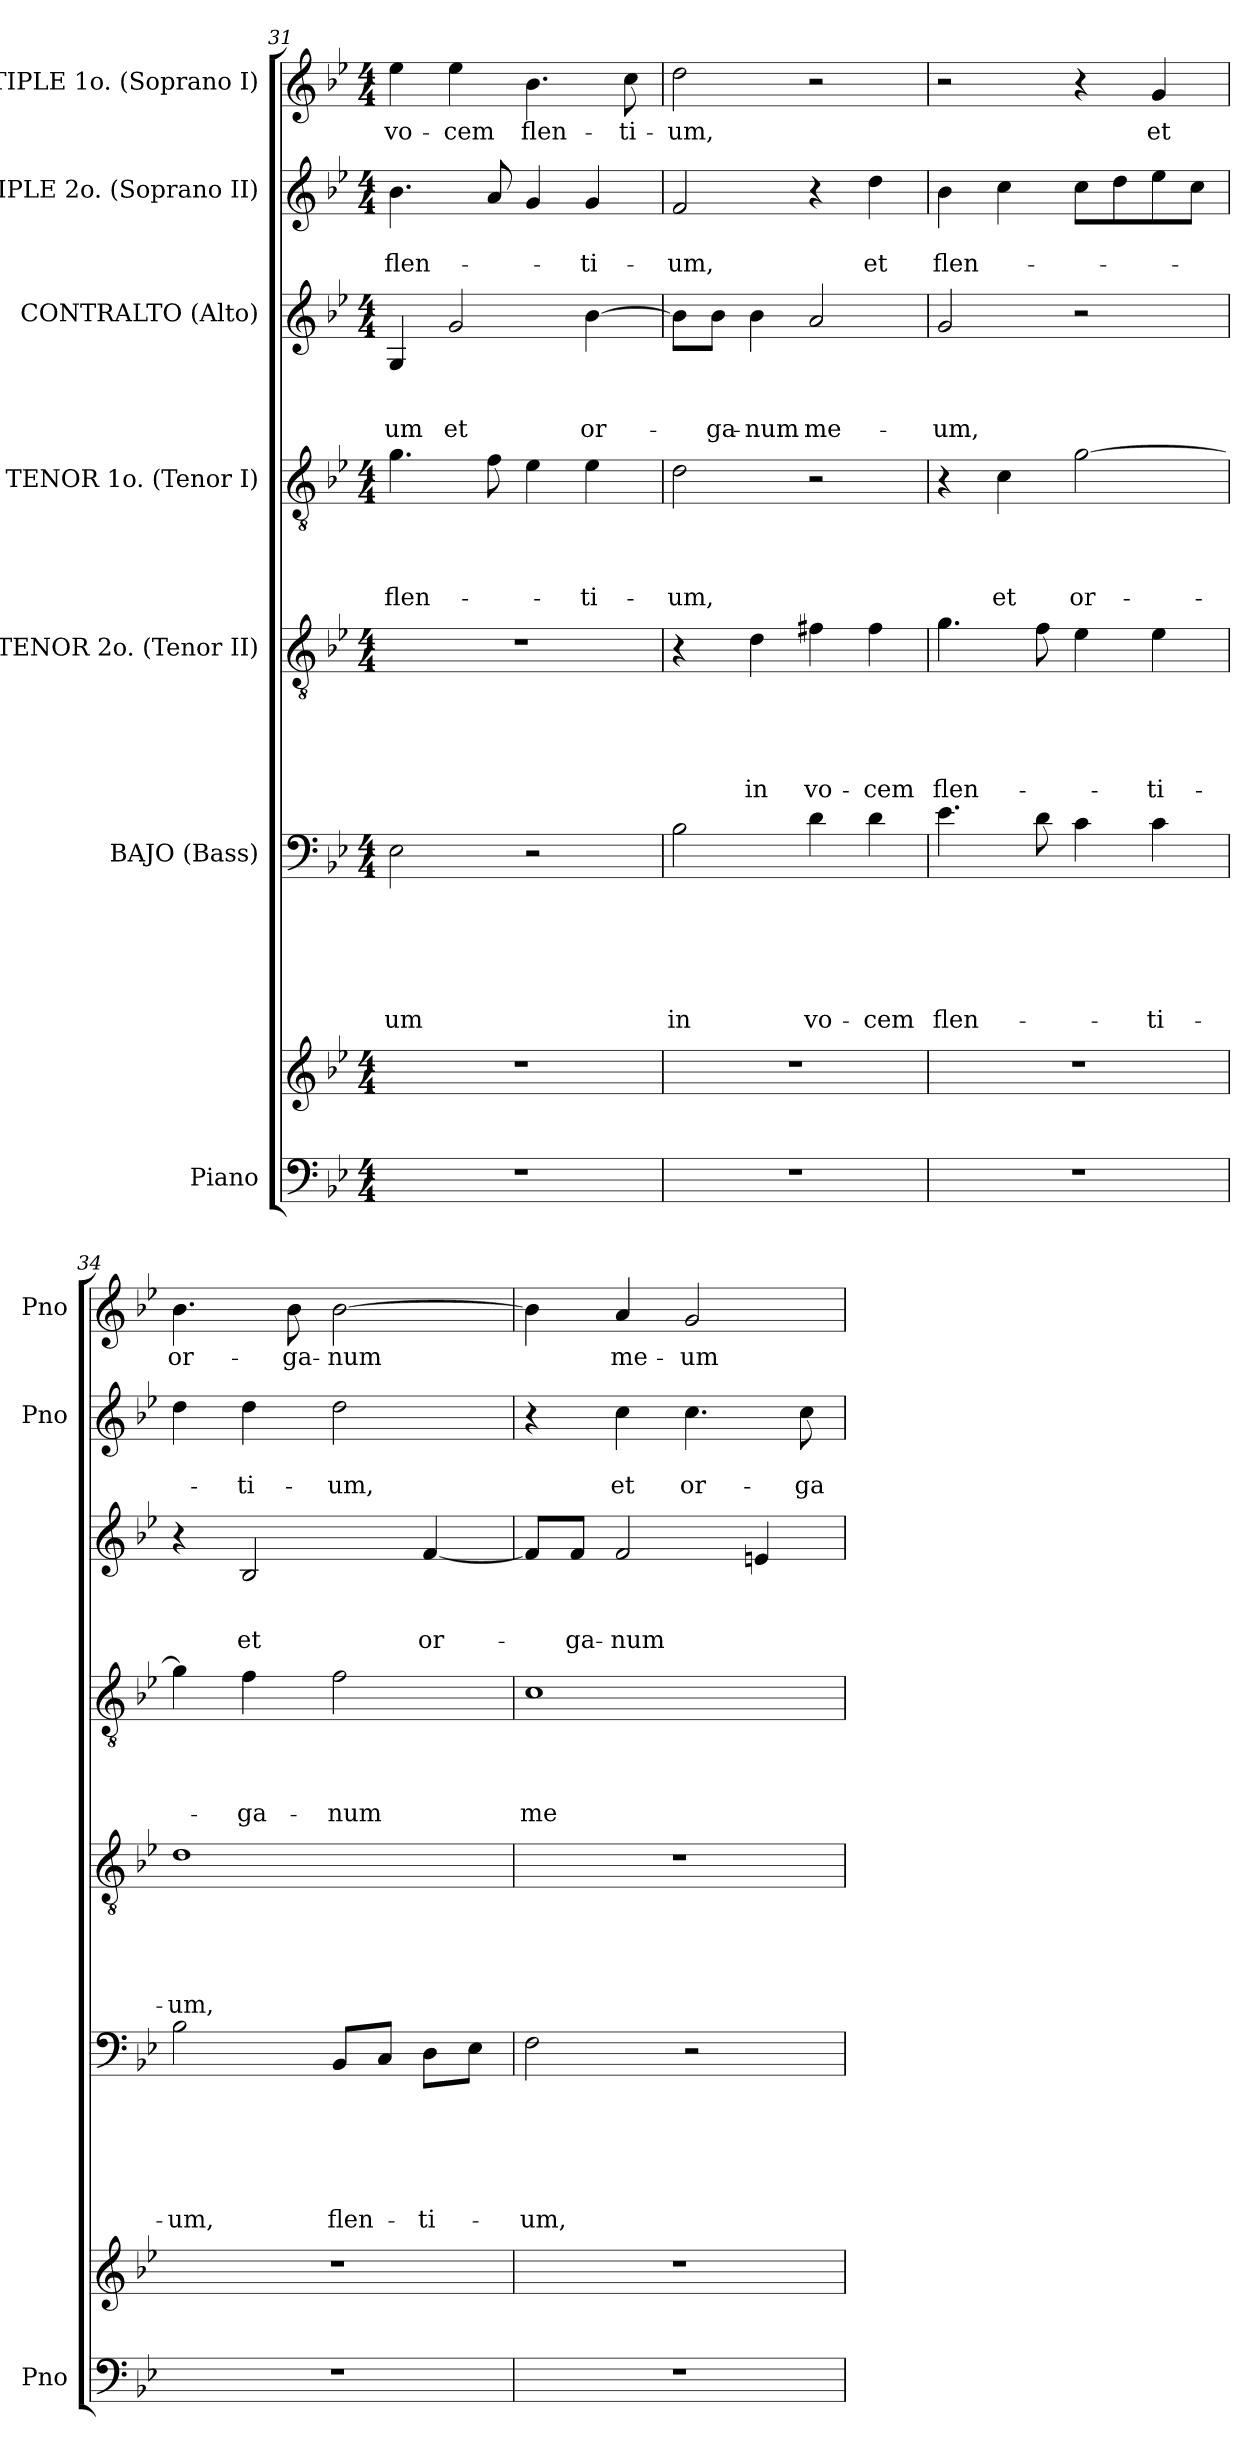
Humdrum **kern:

**kern	**kern	**kern	**text	**text	**text	**text	**text	**text	**kern	**text	**text	**text	**text	**text	**kern	**text	**text	**text	**text	**kern	**text	**text	**text	**kern	**text	**text	**kern	**text
*part7	*part7	*part6	*part6	*part6	*part6	*part6	*part6	*part6	*part5	*part5	*part5	*part5	*part5	*part5	*part4	*part4	*part4	*part4	*part4	*part3	*part3	*part3	*part3	*part2	*part2	*part2	*part1	*part1
*staff8	*staff7	*staff6	*staff6	*staff6	*staff6	*staff6	*staff6	*staff6	*staff5	*staff5	*staff5	*staff5	*staff5	*staff5	*staff4	*staff4	*staff4	*staff4	*staff4	*staff3	*staff3	*staff3	*staff3	*staff2	*staff2	*staff2	*staff1	*staff1
*I"Piano	*	*I"BAJO (Bass)	*	*	*	*	*	*	*I"TENOR 2o. (Tenor II)	*	*	*	*	*	*I"TENOR 1o. (Tenor I)	*	*	*	*	*I"CONTRALTO (Alto)	*	*	*	*I"TIPLE 2o. (Soprano II)	*	*	*I"TIPLE 1o. (Soprano I)	*
*I'Pno	*	*	*	*	*	*	*	*	*	*	*	*	*	*	*	*	*	*	*	*	*	*	*	*I'Pno	*	*	*I'Pno	*
!!LO:PB:g=z
*clefF4	*clefG2	*clefF4	*	*	*	*	*	*	*clefGv2	*	*	*	*	*	*clefGv2	*	*	*	*	*clefG2	*	*	*	*clefG2	*	*	*clefG2	*
*k[b-e-]	*k[b-e-]	*k[b-e-]	*	*	*	*	*	*	*k[b-e-]	*	*	*	*	*	*k[b-e-]	*	*	*	*	*k[b-e-]	*	*	*	*k[b-e-]	*	*	*k[b-e-]	*
*B-:	*B-:	*B-:	*	*	*	*	*	*	*B-:	*	*	*	*	*	*B-:	*	*	*	*	*B-:	*	*	*	*B-:	*	*	*B-:	*
*M4/4	*M4/4	*M4/4	*	*	*	*	*	*	*M4/4	*	*	*	*	*	*M4/4	*	*	*	*	*M4/4	*	*	*	*M4/4	*	*	*M4/4	*
=31	=31	=31	=31	=31	=31	=31	=31	=31	=31	=31	=31	=31	=31	=31	=31	=31	=31	=31	=31	=31	=31	=31	=31	=31	=31	=31	=31	=31
1r	1r	2E-\	.	.	.	.	.	-­um	1r	.	.	.	.	.	4.g\	.	.	.	flen-	4G/	.	.	-­um	4.b-\	.	flen-	4ee-\	vo-
.	.	.	.	.	.	.	.	.	.	.	.	.	.	.	.	.	.	.	.	2g/	.	.	et	.	.	.	4ee-\	-cem
.	.	.	.	.	.	.	.	.	.	.	.	.	.	.	8f\	.	.	.	.	.	.	.	.	8a/	.	.	.	.
.	.	2r	.	.	.	.	.	.	.	.	.	.	.	.	4e-\	.	.	.	.	.	.	.	.	4g/	.	.	4.b-\	flen-
.	.	.	.	.	.	.	.	.	.	.	.	.	.	.	4e-\	.	.	.	-ti-	[4b-\	.	.	or-	4g/	.	-ti-	.	.
.	.	.	.	.	.	.	.	.	.	.	.	.	.	.	.	.	.	.	.	.	.	.	.	.	.	.	8cc\	-ti-
=32	=32	=32	=32	=32	=32	=32	=32	=32	=32	=32	=32	=32	=32	=32	=32	=32	=32	=32	=32	=32	=32	=32	=32	=32	=32	=32	=32	=32
1r	1r	2B-\	.	.	.	.	.	in	4r	.	.	.	.	.	2d\	.	.	.	-um,	8b-\L]	.	.	.	2f/	.	-um,	2dd\	-um,
.	.	.	.	.	.	.	.	.	.	.	.	.	.	.	.	.	.	.	.	8b-\J	.	.	-ga-	.	.	.	.	.
.	.	.	.	.	.	.	.	.	4d\	.	.	.	.	in	.	.	.	.	.	4b-\	.	.	-num	.	.	.	.	.
.	.	4d\	.	.	.	.	.	vo-	4f#X\	.	.	.	.	vo-	2r	.	.	.	.	2a/	.	.	me-	4r	.	.	2r	.
.	.	4d\	.	.	.	.	.	-cem	4f#\	.	.	.	.	-cem	.	.	.	.	.	.	.	.	.	4dd\	.	et	.	.
=33	=33	=33	=33	=33	=33	=33	=33	=33	=33	=33	=33	=33	=33	=33	=33	=33	=33	=33	=33	=33	=33	=33	=33	=33	=33	=33	=33	=33
1r	1r	4.e-\	.	.	.	.	.	flen-	4.g\	.	.	.	.	flen-	4r	.	.	.	.	2g/	.	.	-um,	4b-\	.	flen-	2r	.
.	.	.	.	.	.	.	.	.	.	.	.	.	.	.	4c\	.	.	.	et	.	.	.	.	4cc\	.	.	.	.
.	.	8d\	.	.	.	.	.	.	8f\	.	.	.	.	.	.	.	.	.	.	.	.	.	.	.	.	.	.	.
.	.	4c\	.	.	.	.	.	.	4e-\	.	.	.	.	.	[2g\	.	.	.	or-	2r	.	.	.	8cc\L	.	.	4r	.
.	.	.	.	.	.	.	.	.	.	.	.	.	.	.	.	.	.	.	.	.	.	.	.	8dd\	.	.	.	.
.	.	4c\	.	.	.	.	.	-ti-	4e-\	.	.	.	.	-ti-	.	.	.	.	.	.	.	.	.	8ee-\	.	.	4g/	et
.	.	.	.	.	.	.	.	.	.	.	.	.	.	.	.	.	.	.	.	.	.	.	.	8cc\J	.	.	.	.
=34	=34	=34	=34	=34	=34	=34	=34	=34	=34	=34	=34	=34	=34	=34	=34	=34	=34	=34	=34	=34	=34	=34	=34	=34	=34	=34	=34	=34
1r	1r	2B-\	.	.	.	.	.	-um,	1d	.	.	.	.	-um,	4g\]	.	.	.	.	4r	.	.	.	4dd\	.	.	4.b-\	or-
.	.	.	.	.	.	.	.	.	.	.	.	.	.	.	4f\	.	.	.	-ga-	2B-/	.	.	et	4dd\	.	-ti-	.	.
.	.	.	.	.	.	.	.	.	.	.	.	.	.	.	.	.	.	.	.	.	.	.	.	.	.	.	8b-\	-ga-
.	.	8BB-/L	.	.	.	.	.	flen-	.	.	.	.	.	.	2f\	.	.	.	-num	.	.	.	.	2dd\	.	-um,	[2b-\	-num
.	.	8C/J	.	.	.	.	.	.	.	.	.	.	.	.	.	.	.	.	.	.	.	.	.	.	.	.	.	.
.	.	8D\L	.	.	.	.	.	-ti-	.	.	.	.	.	.	.	.	.	.	.	[4f/	.	.	or-	.	.	.	.	.
.	.	8E-\J	.	.	.	.	.	.	.	.	.	.	.	.	.	.	.	.	.	.	.	.	.	.	.	.	.	.
=35	=35	=35	=35	=35	=35	=35	=35	=35	=35	=35	=35	=35	=35	=35	=35	=35	=35	=35	=35	=35	=35	=35	=35	=35	=35	=35	=35	=35
1r	1r	2F\	.	.	.	.	.	-um,	1r	.	.	.	.	.	1c	.	.	.	me-	8f/L]	.	.	.	4r	.	.	4b-\]	.
.	.	.	.	.	.	.	.	.	.	.	.	.	.	.	.	.	.	.	.	8f/J	.	.	-ga-	.	.	.	.	.
.	.	.	.	.	.	.	.	.	.	.	.	.	.	.	.	.	.	.	.	2f/	.	.	-num	4cc\	.	et	4a/	me-
.	.	2r	.	.	.	.	.	.	.	.	.	.	.	.	.	.	.	.	.	.	.	.	.	4.cc\	.	or-	2g/	-um
.	.	.	.	.	.	.	.	.	.	.	.	.	.	.	.	.	.	.	.	4en/	.	.	.	.	.	.	.	.
.	.	.	.	.	.	.	.	.	.	.	.	.	.	.	.	.	.	.	.	.	.	.	.	8cc\	.	-ga-	.	.
=	=	=	=	=	=	=	=	=	=	=	=	=	=	=	=	=	=	=	=	=	=	=	=	=	=	=	=	=
*-	*-	*-	*-	*-	*-	*-	*-	*-	*-	*-	*-	*-	*-	*-	*-	*-	*-	*-	*-	*-	*-	*-	*-	*-	*-	*-	*-	*-
